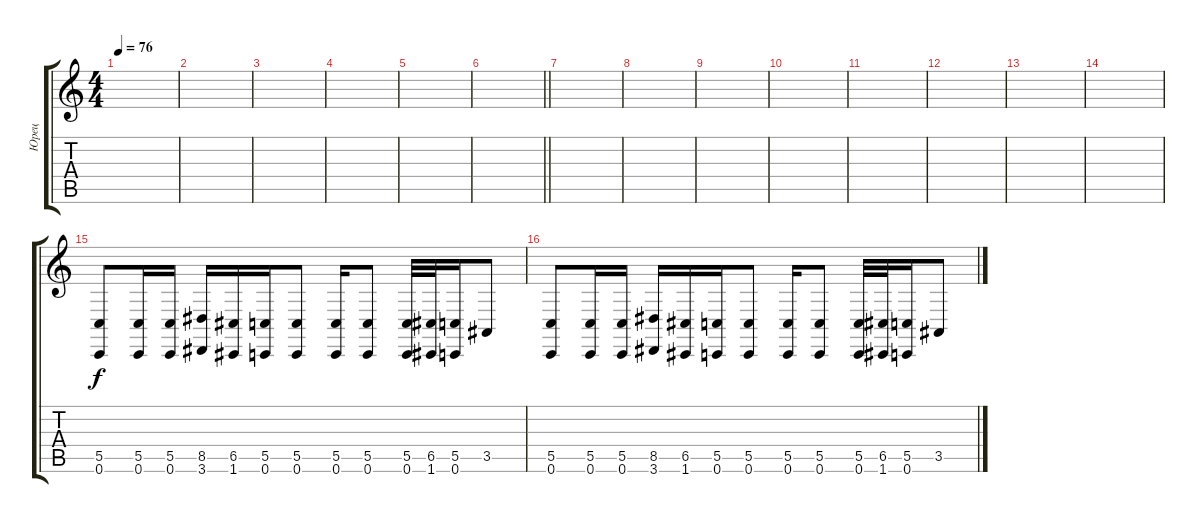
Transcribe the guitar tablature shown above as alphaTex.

\track ("Юрец" "Юрец") {instrument fx1rain}
\staff {score tabs}
\tuning (D4 A3 F3 C3 G2 C2) {hide}
\ts (4 4)
\tempo 76
\clef g2
\ks c
|
|
|
|
|
\barLineRight lightlight
|
|
|
|
|
|
|
|
|
(5.5 0.6).8{volume 9} (5.5 0.6).16 (5.5 0.6).16 (8.5 3.6).16 (6.5 1.6).16 (5.5 0.6).16 (5.5 0.6).8 (5.5 0.6).16 (5.5 0.6).8 (5.5 0.6).32 (6.5 1.6).32 (5.5 0.6).16 3.5.8 |
(5.5 0.6).8 (5.5 0.6).16 (5.5 0.6).16 (8.5 3.6).16 (6.5 1.6).16 (5.5 0.6).16 (5.5 0.6).8 (5.5 0.6).16 (5.5 0.6).8 (5.5 0.6).32 (6.5 1.6).32 (5.5 0.6).16 3.5.8
